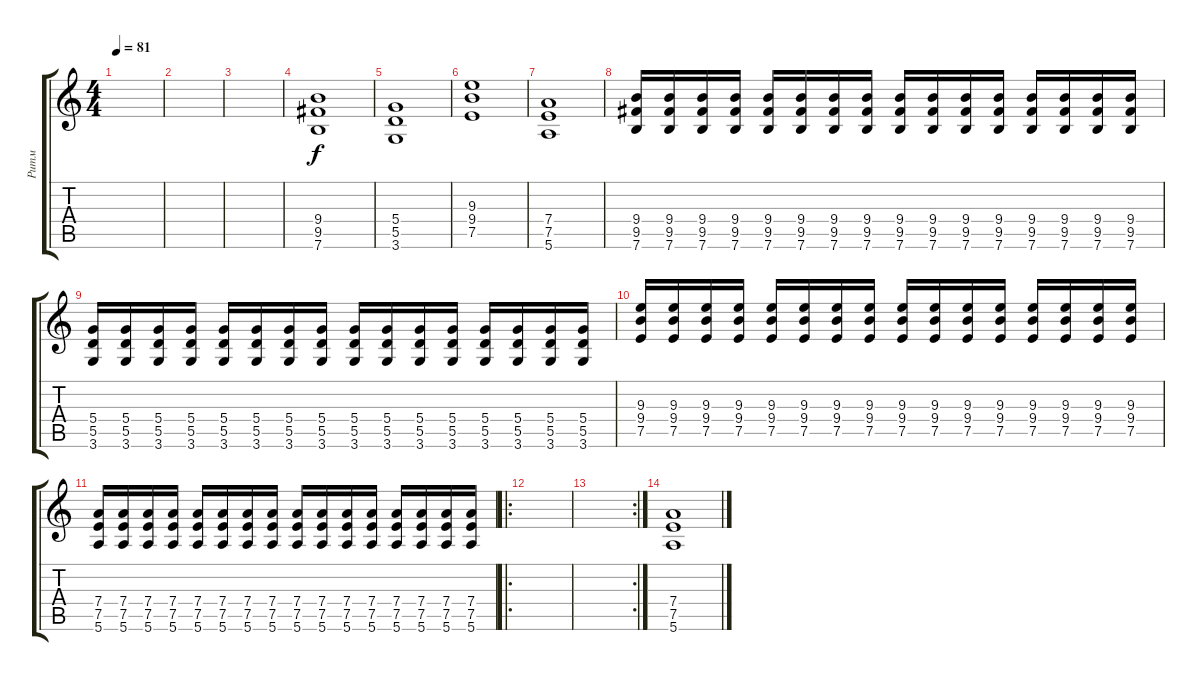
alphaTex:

\track ("Ритм" "Ритм") {instrument distortionguitar}
\staff {score tabs}
\tuning (E4 B3 G3 D3 A2 E2) {hide}
\ts (4 4)
\tempo 81
\clef g2
\ks c
|
|
|
(9.4 9.5 7.6).1 |
(5.4 5.5 3.6).1 |
(9.3 9.4 7.5).1 |
(7.4 7.5 5.6).1 |
(9.4 9.5 7.6).16 (9.4 9.5 7.6).16 (9.4 9.5 7.6).16 (9.4 9.5 7.6).16 (9.4 9.5 7.6).16 (9.4 9.5 7.6).16 (9.4 9.5 7.6).16 (9.4 9.5 7.6).16 (9.4 9.5 7.6).16 (9.4 9.5 7.6).16 (9.4 9.5 7.6).16 (9.4 9.5 7.6).16 (9.4 9.5 7.6).16 (9.4 9.5 7.6).16 (9.4 9.5 7.6).16 (9.4 9.5 7.6).16 |
(5.4 5.5 3.6).16 (5.4 5.5 3.6).16 (5.4 5.5 3.6).16 (5.4 5.5 3.6).16 (5.4 5.5 3.6).16 (5.4 5.5 3.6).16 (5.4 5.5 3.6).16 (5.4 5.5 3.6).16 (5.4 5.5 3.6).16 (5.4 5.5 3.6).16 (5.4 5.5 3.6).16 (5.4 5.5 3.6).16 (5.4 5.5 3.6).16 (5.4 5.5 3.6).16 (5.4 5.5 3.6).16 (5.4 5.5 3.6).16 |
(9.3 9.4 7.5).16 (9.3 9.4 7.5).16 (9.3 9.4 7.5).16 (9.3 9.4 7.5).16 (9.3 9.4 7.5).16 (9.3 9.4 7.5).16 (9.3 9.4 7.5).16 (9.3 9.4 7.5).16 (9.3 9.4 7.5).16 (9.3 9.4 7.5).16 (9.3 9.4 7.5).16 (9.3 9.4 7.5).16 (9.3 9.4 7.5).16 (9.3 9.4 7.5).16 (9.3 9.4 7.5).16 (9.3 9.4 7.5).16 |
(7.4 7.5 5.6).16 (7.4 7.5 5.6).16 (7.4 7.5 5.6).16 (7.4 7.5 5.6).16 (7.4 7.5 5.6).16 (7.4 7.5 5.6).16 (7.4 7.5 5.6).16 (7.4 7.5 5.6).16 (7.4 7.5 5.6).16 (7.4 7.5 5.6).16 (7.4 7.5 5.6).16 (7.4 7.5 5.6).16 (7.4 7.5 5.6).16 (7.4 7.5 5.6).16 (7.4 7.5 5.6).16 (7.4 7.5 5.6).16 |
\ro
|
\rc 2
|
(7.4 7.5 5.6).1
